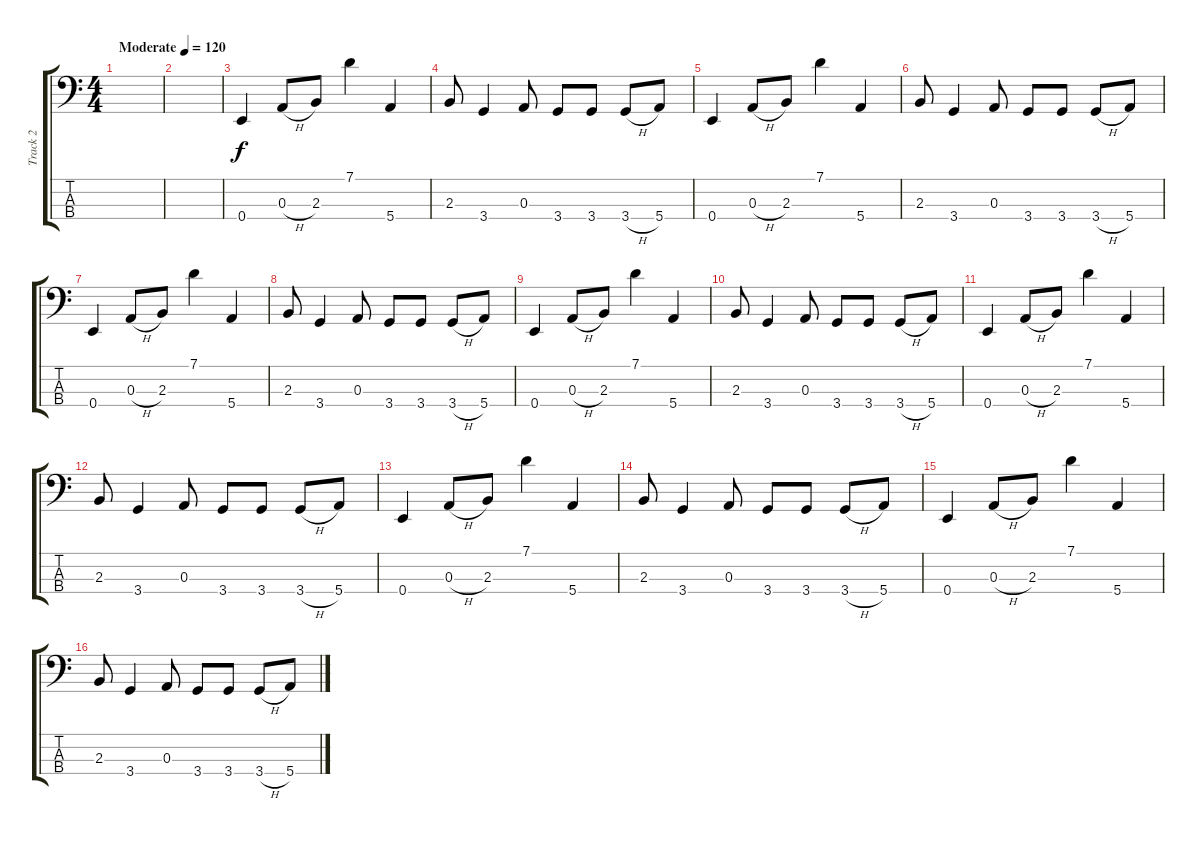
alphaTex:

\track ("Track 2" "Track 2") {instrument electricbassfinger}
\staff {score tabs}
\tuning (G2 D2 A1 E1) {hide}
\ts (4 4)
\tempo (120 "Moderate")
\clef f4
\ks c
|
|
0.4.4 0.3{h}.8 2.3.8 7.1.4 5.4.4 |
2.3.8 3.4.4 0.3.8 3.4.8 3.4.8 3.4{h}.8 5.4.8 |
0.4.4 0.3{h}.8 2.3.8 7.1.4 5.4.4 |
2.3.8 3.4.4 0.3.8 3.4.8 3.4.8 3.4{h}.8 5.4.8 |
0.4.4 0.3{h}.8 2.3.8 7.1.4 5.4.4 |
2.3.8 3.4.4 0.3.8 3.4.8 3.4.8 3.4{h}.8 5.4.8 |
0.4.4 0.3{h}.8 2.3.8 7.1.4 5.4.4 |
2.3.8 3.4.4 0.3.8 3.4.8 3.4.8 3.4{h}.8 5.4.8 |
0.4.4 0.3{h}.8 2.3.8 7.1.4 5.4.4 |
2.3.8 3.4.4 0.3.8 3.4.8 3.4.8 3.4{h}.8 5.4.8 |
0.4.4 0.3{h}.8 2.3.8 7.1.4 5.4.4 |
2.3.8 3.4.4 0.3.8 3.4.8 3.4.8 3.4{h}.8 5.4.8 |
0.4.4 0.3{h}.8 2.3.8 7.1.4 5.4.4 |
2.3.8 3.4.4 0.3.8 3.4.8 3.4.8 3.4{h}.8 5.4.8
